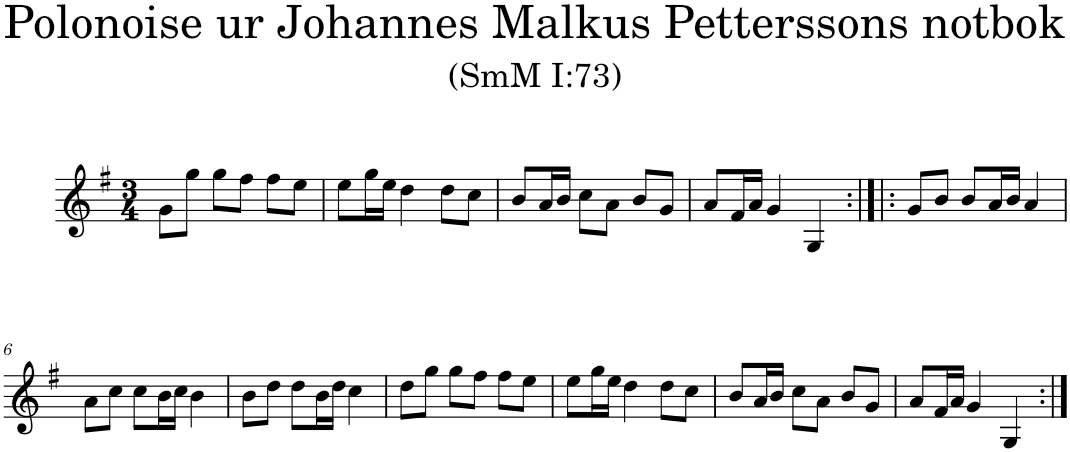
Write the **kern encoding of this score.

**kern
*part1
*staff1
*I"Piano
*I'Pno
*clefG2
*k[f#]
*G:
*M3/4
=1
8g\L
8gg\J
8gg\L
8ff#\J
8ff#\L
8ee\J
=2
8ee\L
16gg\L
16ee\JJ
4dd\
8dd\L
8cc\J
=3
8b/L
16a/L
16b/JJ
8cc\L
8a\J
8b/L
8g/J
=4
8a/L
16f#/L
16a/JJ
4g/
4G/
=5:|!|:
8g/L
8b/J
8b/L
16a/L
16b/JJ
4a/
!!LO:LB:g=z
=6
8a\L
8cc\J
8cc\L
16b\L
16cc\JJ
4b\
=7
8b\L
8dd\J
8dd\L
16b\L
16dd\JJ
4cc\
=8
8dd\L
8gg\J
8gg\L
8ff#\J
8ff#\L
8ee\J
=9
8ee\L
16gg\L
16ee\JJ
4dd\
8dd\L
8cc\J
=10
8b/L
16a/L
16b/JJ
8cc\L
8a\J
8b/L
8g/J
=11
8a/L
16f#/L
16a/JJ
4g/
4G/
=:|!
*-
